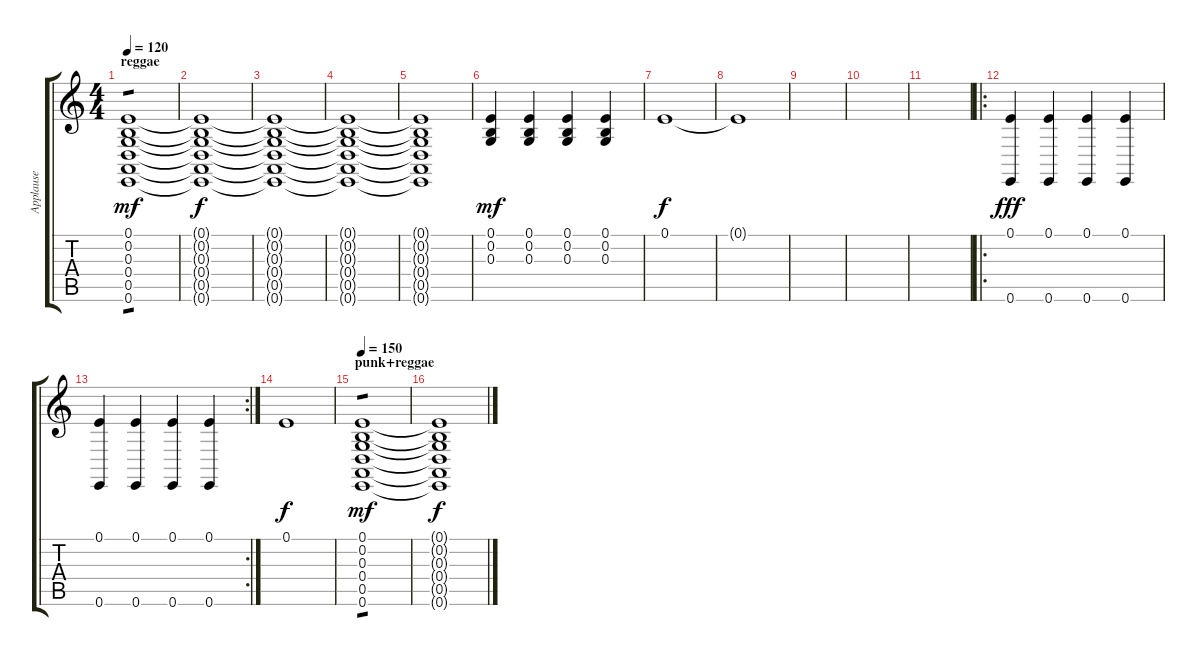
\track ("Applause" "Applause") {instrument applause}
\staff {score tabs}
\tuning (E4 B3 G3 D3 A2 E2) {hide}
\ts (4 4)
\section ("" "reggae")
\tempo 120
\clef g2
\ks c
(0.1 0.2 0.3 0.4 0.5 0.6).1{tp 1 dy mf instrument applause} |
(0.1{t} 0.2{t} 0.3{t} 0.4{t} 0.5{t} 0.6{t}).1{dy f} |
(0.1{t} 0.2{t} 0.3{t} 0.4{t} 0.5{t} 0.6{t}).1{volume 10} |
(0.1{t} 0.2{t} 0.3{t} 0.4{t} 0.5{t} 0.6{t}).1{volume 7} |
(0.1{t} 0.2{t} 0.3{t} 0.4{t} 0.5{t} 0.6{t}).1 |
(0.1 0.2 0.3).4{dy mf volume 10} (0.1 0.2 0.3).4 (0.1 0.2 0.3).4 (0.1 0.2 0.3).4 |
0.1.1{dy f} |
0.1{t}.1 |
|
|
|
\ro
(0.1 0.6).4{dy fff} (0.1 0.6).4 (0.1 0.6).4 (0.1 0.6).4 |
\rc 2
(0.1 0.6).4 (0.1 0.6).4 (0.1 0.6).4 (0.1 0.6).4 |
0.1.1{dy f} |
\section ("" "punk+reggae")
\tempo 150
(0.1 0.2 0.3 0.4 0.5 0.6).1{tp 1 dy mf} |
(0.1{t} 0.2{t} 0.3{t} 0.4{t} 0.5{t} 0.6{t}).1{dy f}
